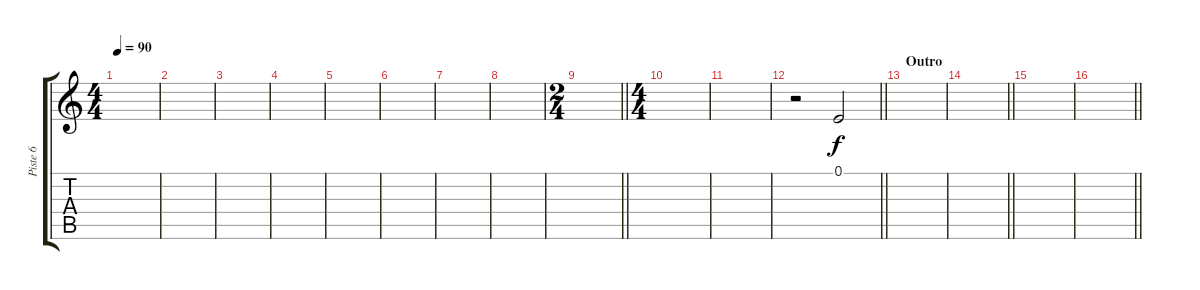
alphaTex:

\track ("Piste 6" "Piste 6") {instrument reversecymbal}
\staff {score tabs}
\tuning (E4 B3 G3 D3 A2 E2) {hide}
\ts (4 4)
\tempo 90
\clef g2
\ks c
|
|
|
|
|
|
|
|
\ts (2 4)
\barLineRight lightlight
|
\ts (4 4)
\section ("" "")
|
|
\barLineRight lightlight
r.2 0.1.2 |
\section ("" "Outro")
|
\barLineRight lightlight
|
|
\barLineRight lightlight
